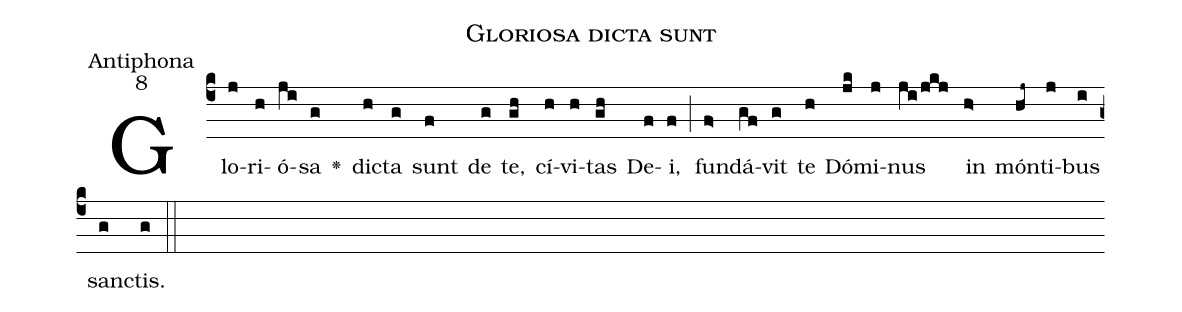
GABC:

name:Gloriosa dicta sunt;
office-part:Antiphona;
mode:8;
%%
(c4)Glo(j)ri(h)ó(ji)sa(g) <v>\greheightstar</v>() di(h)cta(g) sunt(f) de(g) te,(gh) cí(h)vi(h)tas(gh) De(f)i,(f) (;) fun(f>)dá(gf)vit(g) te(h) Dó(jk)mi(j)nus(ji/jkj) in(h>) món(hj~)ti(j)bus(i) san(g)ctis.(g) (::)
